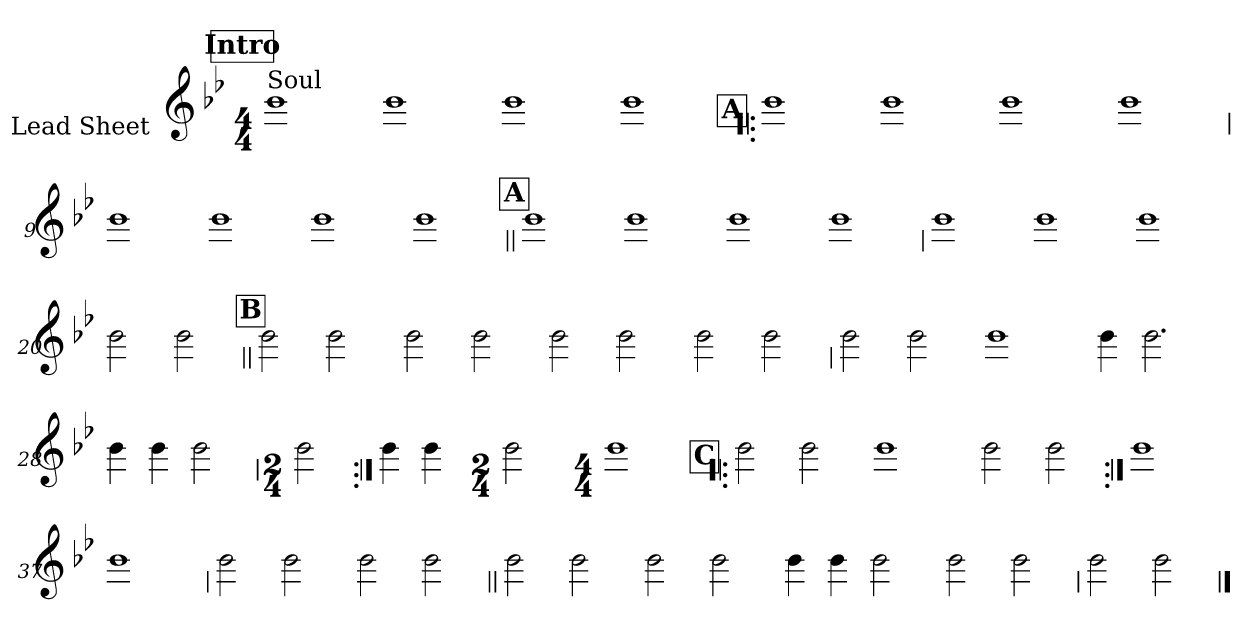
**kern
*part1
*staff1
*I"Lead Sheet
*stria0
*clefG2
*k[b-e-]
*B-:
*M4/4
*MM88
!!LO:REH:place=s1:a:t=Intro
=1||
!LO:TX:a:t=Soul
1b-
=2-
1b-
=3-
1b-
=4-
1b-
!!LO:LB:g=z
!!LO:REH:place=s1:a:t=A
=5!|:
1b-
=6-
1b-
=7-
1b-
=8-
1b-
!!LO:LB:g=z
=9
1b-
=10-
1b-
=11-
1b-
=12-
1b-
!!LO:LB:g=z
!!LO:REH:place=s1:a:t=A
=13||
1b-
=14-
1b-
=15-
1b-
=16-
1b-
!!LO:LB:g=z
=17
1b-
=18-
1b-
=19-
1b-
=20-
2b-
2b-
!!LO:LB:g=z
!!LO:REH:place=s1:a:t=B
=21||
2b-
2b-
=22-
2b-
2b-
=23-
2b-
2b-
=24-
2b-
2b-
!!LO:LB:g=z
=25
2b-
2b-
=26-
1b-
=27-
4b-
2.b-
=28-
4b-
4b-
2b-
!!LO:LB:g=z
=29
*M2/4
2b-
=30:|!
4b-
4b-
=31-
*M2/4
2b-
=32-
*M4/4
1b-
!!LO:LB:g=z
!!LO:REH:place=s1:a:t=C
=33!|:
2b-
2b-
=34-
1b-
=35-
2b-
2b-
=36:|!
1b-
=37-
1b-
!!LO:LB:g=z
=38
2b-
2b-
=39-
2b-
2b-
!!LO:LB:g=z
=40||
2b-
2b-
=41-
2b-
2b-
=42-
4b-
4b-
2b-
=43-
2b-
2b-
!!LO:LB:g=z
=44
2b-
2b-
==
*-
